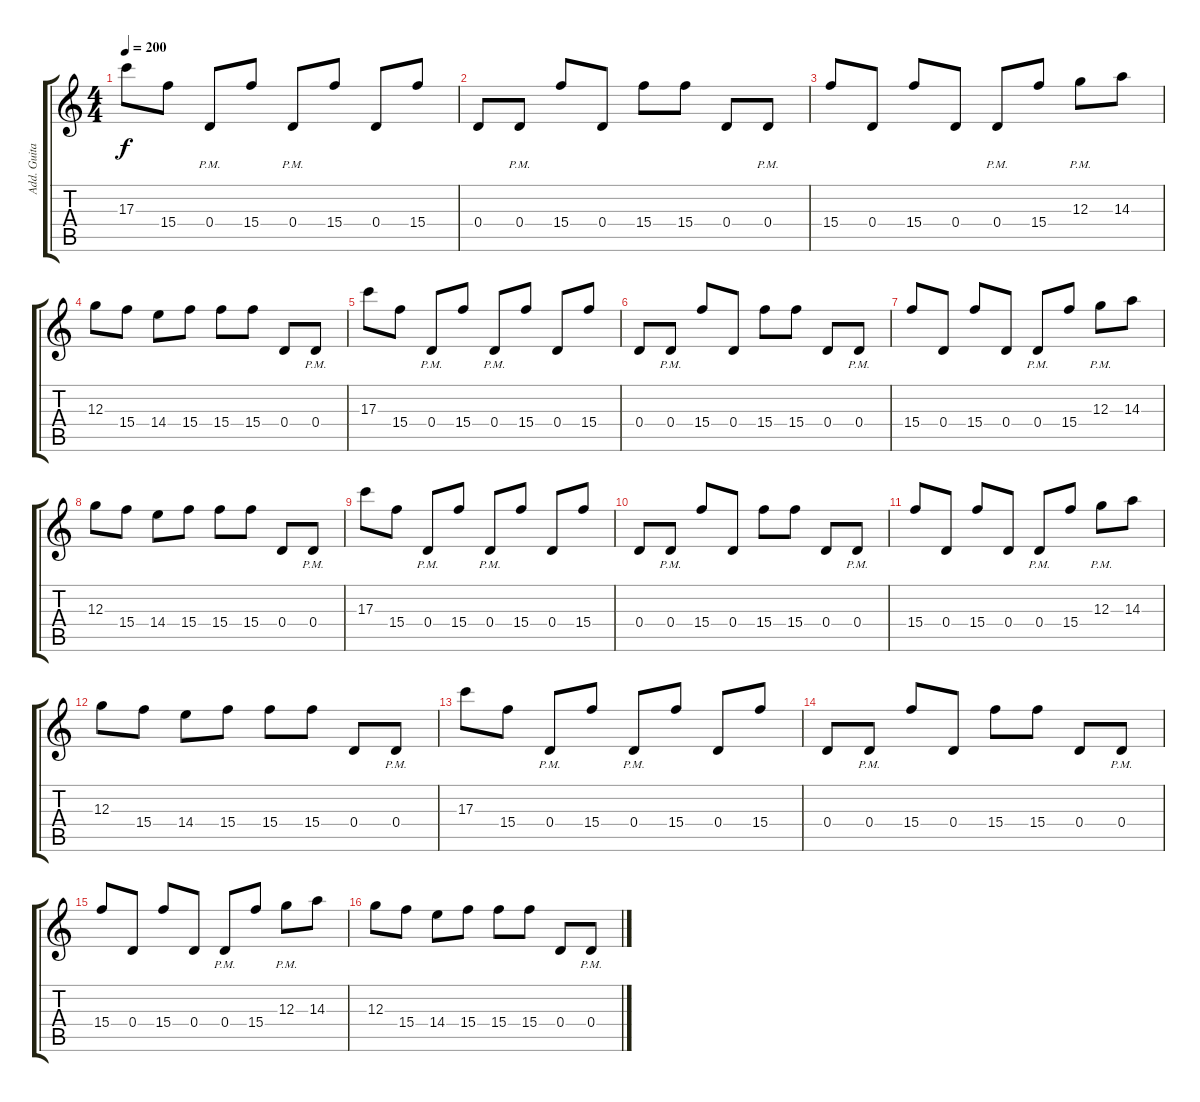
\track ("Add. Guitar 2" "Add. Guita") {instrument overdrivenguitar}
\staff {score tabs}
\tuning (E4 B3 G3 D3 A2 D2) {hide}
\ts (4 4)
\tempo 200
\clef g2
\ks c
17.3.8{dy f} 15.4.8 0.4{pm}.8 15.4.8 0.4{pm}.8 15.4.8 0.4.8 15.4.8 |
0.4.8 0.4{pm}.8 15.4.8 0.4.8 15.4.8 15.4.8 0.4.8 0.4{pm}.8 |
15.4.8 0.4.8 15.4.8 0.4.8 0.4{pm}.8 15.4.8 12.3{pm}.8 14.3.8 |
12.3.8 15.4.8 14.4.8 15.4.8 15.4.8 15.4.8 0.4.8 0.4{pm}.8 |
17.3.8 15.4.8 0.4{pm}.8 15.4.8 0.4{pm}.8 15.4.8 0.4.8 15.4.8 |
0.4.8 0.4{pm}.8 15.4.8 0.4.8 15.4.8 15.4.8 0.4.8 0.4{pm}.8 |
15.4.8 0.4.8 15.4.8 0.4.8 0.4{pm}.8 15.4.8 12.3{pm}.8 14.3.8 |
12.3.8 15.4.8 14.4.8 15.4.8 15.4.8 15.4.8 0.4.8 0.4{pm}.8 |
17.3.8 15.4.8 0.4{pm}.8 15.4.8 0.4{pm}.8 15.4.8 0.4.8 15.4.8 |
0.4.8 0.4{pm}.8 15.4.8 0.4.8 15.4.8 15.4.8 0.4.8 0.4{pm}.8 |
15.4.8 0.4.8 15.4.8 0.4.8 0.4{pm}.8 15.4.8 12.3{pm}.8 14.3.8 |
12.3.8 15.4.8 14.4.8 15.4.8 15.4.8 15.4.8 0.4.8 0.4{pm}.8 |
17.3.8 15.4.8 0.4{pm}.8 15.4.8 0.4{pm}.8 15.4.8 0.4.8 15.4.8 |
0.4.8 0.4{pm}.8 15.4.8 0.4.8 15.4.8 15.4.8 0.4.8 0.4{pm}.8 |
15.4.8 0.4.8 15.4.8 0.4.8 0.4{pm}.8 15.4.8 12.3{pm}.8 14.3.8 |
12.3.8 15.4.8 14.4.8 15.4.8 15.4.8 15.4.8 0.4.8 0.4{pm}.8
